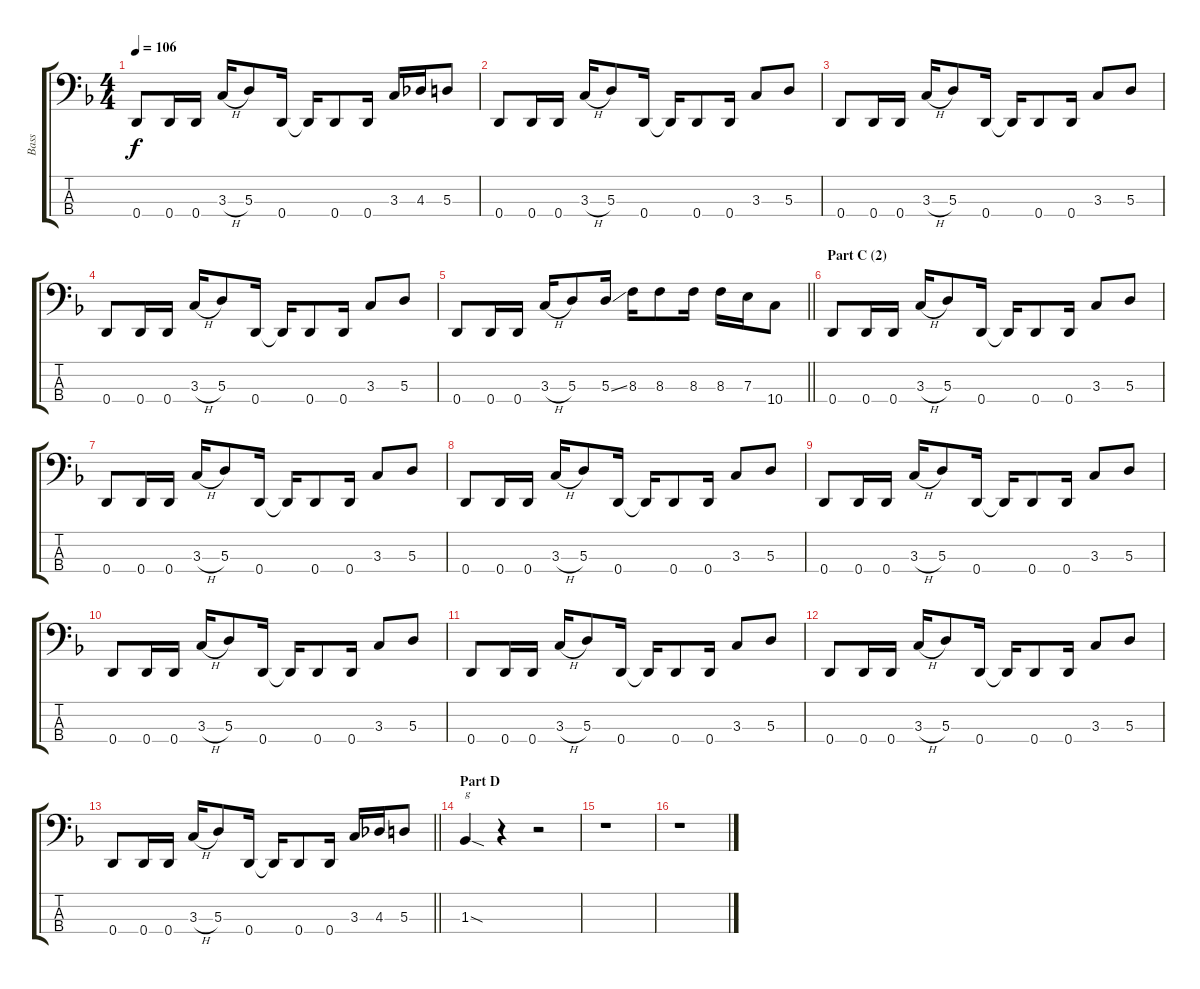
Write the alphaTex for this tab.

\track ("Bass" "Bass") {instrument electricbasspick}
\staff {score tabs}
\tuning (G2 D2 A1 D1) {hide}
\ts (4 4)
\tempo 106
\clef f4
\ks f
0.4.8{dy f} 0.4.16 0.4.16 3.3{h}.16 5.3.8 0.4.16 0.4{t}.16 0.4.8 0.4.16 3.3.16 4.3.16 5.3.8 |
0.4.8 0.4.16 0.4.16 3.3{h}.16 5.3.8 0.4.16 0.4{t}.16 0.4.8 0.4.16 3.3.8 5.3.8 |
0.4.8 0.4.16 0.4.16 3.3{h}.16 5.3.8 0.4.16 0.4{t}.16 0.4.8 0.4.16 3.3.8 5.3.8 |
0.4.8 0.4.16 0.4.16 3.3{h}.16 5.3.8 0.4.16 0.4{t}.16 0.4.8 0.4.16 3.3.8 5.3.8 |
\barLineRight lightlight
0.4.8 0.4.16 0.4.16 3.3{h}.16 5.3.8 5.3{ss}.16 8.3.16 8.3.8 8.3.16 8.3.16 7.3.16 10.4.8 |
\section ("" "Part C (2)")
0.4.8 0.4.16 0.4.16 3.3{h}.16 5.3.8 0.4.16 0.4{t}.16 0.4.8 0.4.16 3.3.8 5.3.8 |
0.4.8 0.4.16 0.4.16 3.3{h}.16 5.3.8 0.4.16 0.4{t}.16 0.4.8 0.4.16 3.3.8 5.3.8 |
0.4.8 0.4.16 0.4.16 3.3{h}.16 5.3.8 0.4.16 0.4{t}.16 0.4.8 0.4.16 3.3.8 5.3.8 |
0.4.8 0.4.16 0.4.16 3.3{h}.16 5.3.8 0.4.16 0.4{t}.16 0.4.8 0.4.16 3.3.8 5.3.8 |
0.4.8 0.4.16 0.4.16 3.3{h}.16 5.3.8 0.4.16 0.4{t}.16 0.4.8 0.4.16 3.3.8 5.3.8 |
0.4.8 0.4.16 0.4.16 3.3{h}.16 5.3.8 0.4.16 0.4{t}.16 0.4.8 0.4.16 3.3.8 5.3.8 |
0.4.8 0.4.16 0.4.16 3.3{h}.16 5.3.8 0.4.16 0.4{t}.16 0.4.8 0.4.16 3.3.8 5.3.8 |
\barLineRight lightlight
0.4.8 0.4.16 0.4.16 3.3{h}.16 5.3.8 0.4.16 0.4{t}.16 0.4.8 0.4.16 3.3.16 4.3.16 5.3.8 |
\section ("" "Part D")
1.3{sod}.4{txt "g"} r.4 r.2 |
r.1 |
r.1
